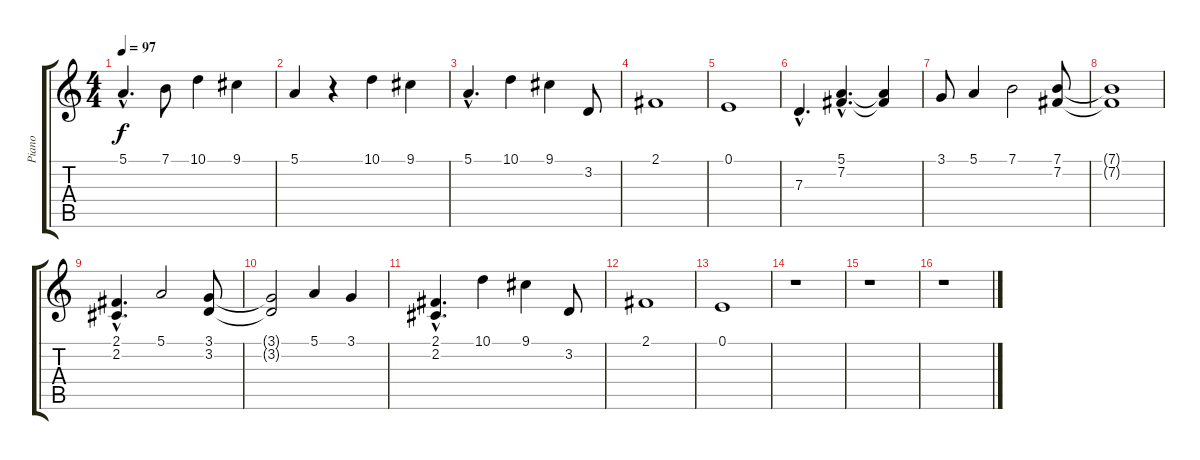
\track ("Piano" "Piano") {instrument brightacousticpiano}
\staff {score tabs}
\tuning (E4 B3 G3 D3 A2 D2) {hide}
\ts (4 4)
\tempo 97
\clef g2
\ks c
5.1{hac}.4{d dy f} 7.1.8 10.1.4 9.1.4 |
5.1.4 r.4 10.1.4 9.1.4 |
5.1{hac}.4{d} 10.1.4 9.1.4 3.2.8 |
2.1.1 |
0.1.1 |
7.3{hac}.4{d} (5.1{hac} 7.2{hac}).4{d} (5.1{t} 7.2{t}).4 |
3.1.8 5.1.4 7.1.2 (7.1 7.2).8 |
(7.1{t} 7.2{t}).1 |
(2.1{hac} 2.2{hac}).4{d} 5.1.2 (3.1 3.2).8 |
(3.1{t} 3.2{t}).2 5.1.4 3.1.4 |
(2.1{hac} 2.2{hac}).4{d} 10.1.4 9.1.4 3.2.8 |
2.1.1 |
0.1.1 |
r.1 |
r.1 |
r.1
